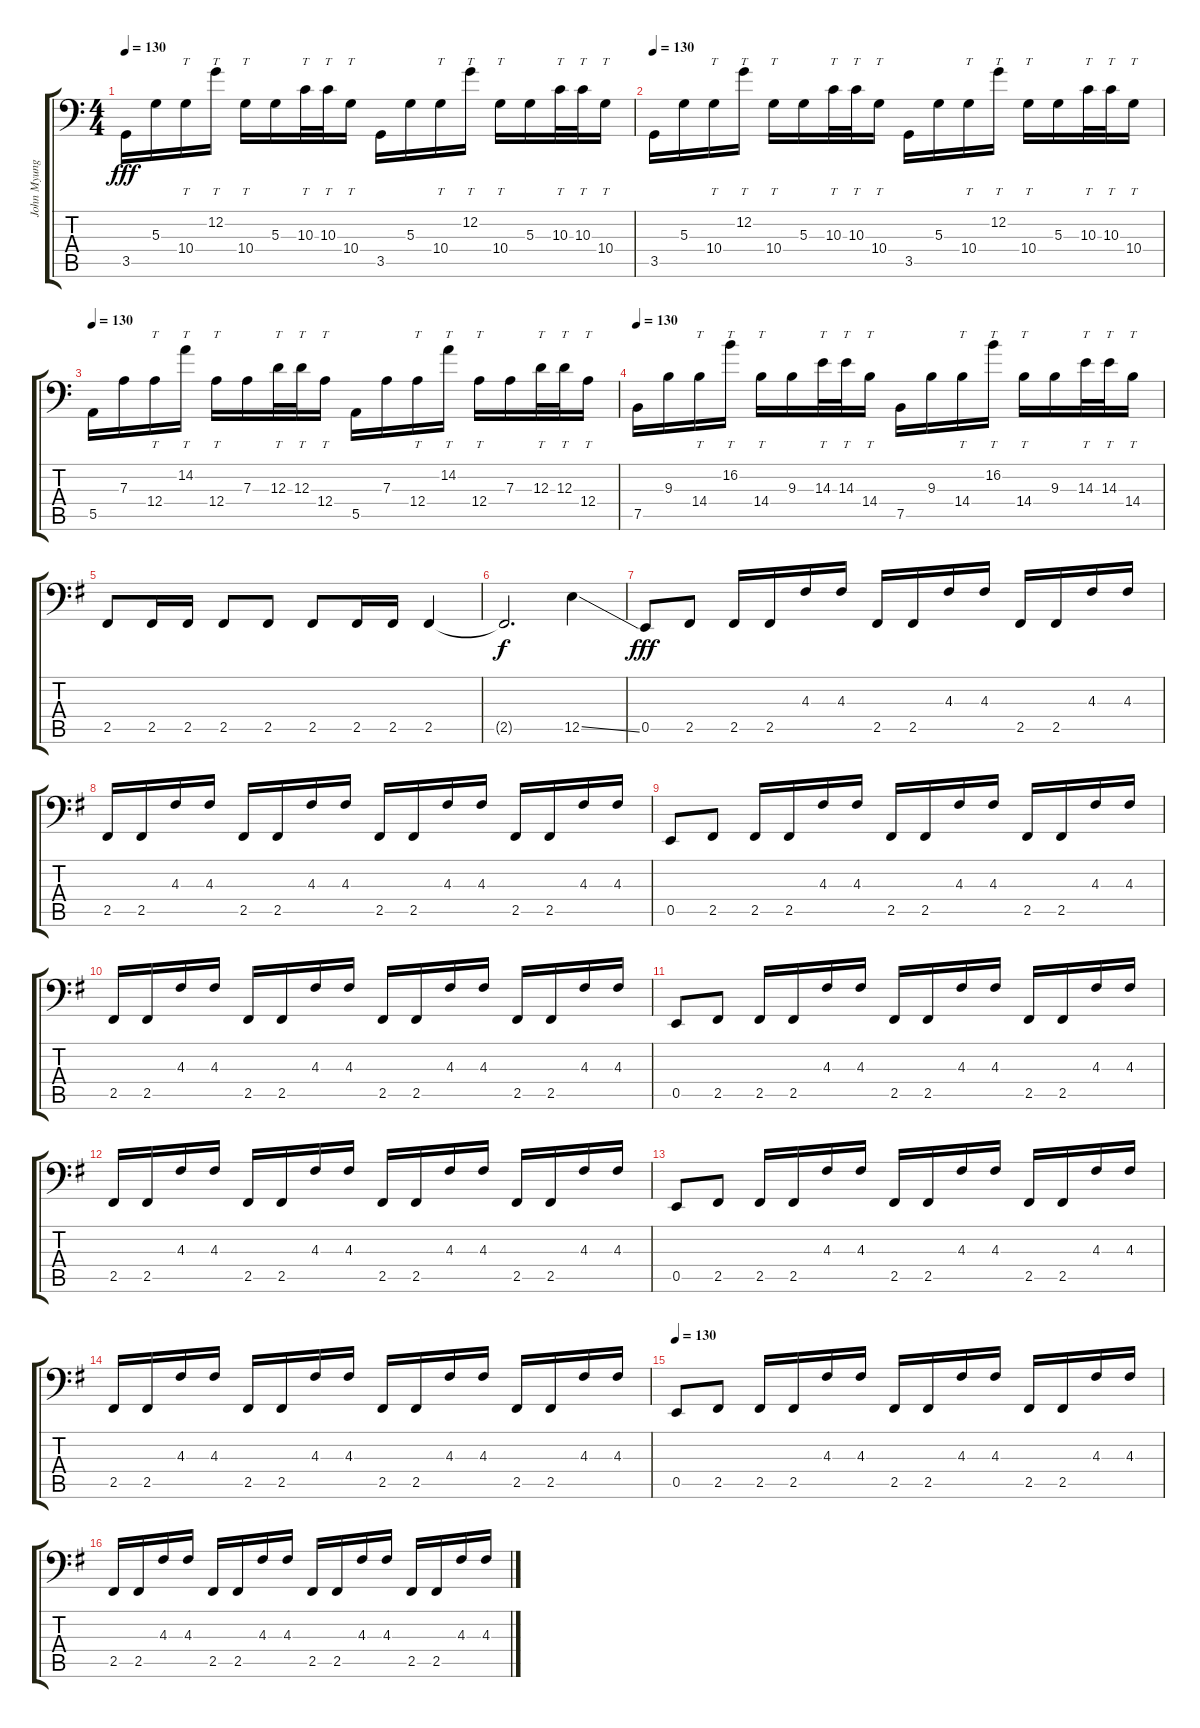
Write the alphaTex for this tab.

\track ("John Myung - Bass 6 Strings" "John Myung") {instrument electricbassfinger}
\staff {score tabs}
\tuning (C3 G2 D2 A1 E1 B0) {hide}
\ts (4 4)
\tempo 130
\clef f4
\ks c
3.5.16{dy fff} 5.3.16 10.4.16{tt} 12.2.16{tt} 10.4.16{tt} 5.3.16 10.3.32{tt} 10.3.32{tt} 10.4.16{tt} 3.5.16 5.3.16 10.4.16{tt} 12.2.16{tt} 10.4.16{tt} 5.3.16 10.3.32{tt} 10.3.32{tt} 10.4.16{tt} |
\tempo 130
3.5.16 5.3.16 10.4.16{tt} 12.2.16{tt} 10.4.16{tt} 5.3.16 10.3.32{tt} 10.3.32{tt} 10.4.16{tt} 3.5.16 5.3.16 10.4.16{tt} 12.2.16{tt} 10.4.16{tt} 5.3.16 10.3.32{tt} 10.3.32{tt} 10.4.16{tt} |
\tempo 130
5.5.16 7.3.16 12.4.16{tt} 14.2.16{tt} 12.4.16{tt} 7.3.16 12.3.32{tt} 12.3.32{tt} 12.4.16{tt} 5.5.16 7.3.16 12.4.16{tt} 14.2.16{tt} 12.4.16{tt} 7.3.16 12.3.32{tt} 12.3.32{tt} 12.4.16{tt} |
\tempo 130
7.5.16 9.3.16 14.4.16{tt} 16.2.16{tt} 14.4.16{tt} 9.3.16 14.3.32{tt} 14.3.32{tt} 14.4.16{tt} 7.5.16 9.3.16 14.4.16{tt} 16.2.16{tt} 14.4.16{tt} 9.3.16 14.3.32{tt} 14.3.32{tt} 14.4.16{tt} |
\ks g
2.5.8 2.5.16 2.5.16 2.5.8 2.5.8 2.5.8 2.5.16 2.5.16 2.5.4 |
2.5{t}.2{d dy f} 12.5{ss}.4 |
0.5.8{dy fff} 2.5.8 2.5.16 2.5.16 4.3.16 4.3.16 2.5.16 2.5.16 4.3.16 4.3.16 2.5.16 2.5.16 4.3.16 4.3.16 |
2.5.16 2.5.16 4.3.16 4.3.16 2.5.16 2.5.16 4.3.16 4.3.16 2.5.16 2.5.16 4.3.16 4.3.16 2.5.16 2.5.16 4.3.16 4.3.16 |
0.5.8 2.5.8 2.5.16 2.5.16 4.3.16 4.3.16 2.5.16 2.5.16 4.3.16 4.3.16 2.5.16 2.5.16 4.3.16 4.3.16 |
2.5.16 2.5.16 4.3.16 4.3.16 2.5.16 2.5.16 4.3.16 4.3.16 2.5.16 2.5.16 4.3.16 4.3.16 2.5.16 2.5.16 4.3.16 4.3.16 |
0.5.8 2.5.8 2.5.16 2.5.16 4.3.16 4.3.16 2.5.16 2.5.16 4.3.16 4.3.16 2.5.16 2.5.16 4.3.16 4.3.16 |
2.5.16 2.5.16 4.3.16 4.3.16 2.5.16 2.5.16 4.3.16 4.3.16 2.5.16 2.5.16 4.3.16 4.3.16 2.5.16 2.5.16 4.3.16 4.3.16 |
0.5.8 2.5.8 2.5.16 2.5.16 4.3.16 4.3.16 2.5.16 2.5.16 4.3.16 4.3.16 2.5.16 2.5.16 4.3.16 4.3.16 |
2.5.16 2.5.16 4.3.16 4.3.16 2.5.16 2.5.16 4.3.16 4.3.16 2.5.16 2.5.16 4.3.16 4.3.16 2.5.16 2.5.16 4.3.16 4.3.16 |
\tempo 130
0.5.8 2.5.8 2.5.16 2.5.16 4.3.16 4.3.16 2.5.16 2.5.16 4.3.16 4.3.16 2.5.16 2.5.16 4.3.16 4.3.16 |
2.5.16 2.5.16 4.3.16 4.3.16 2.5.16 2.5.16 4.3.16 4.3.16 2.5.16 2.5.16 4.3.16 4.3.16 2.5.16 2.5.16 4.3.16 4.3.16
